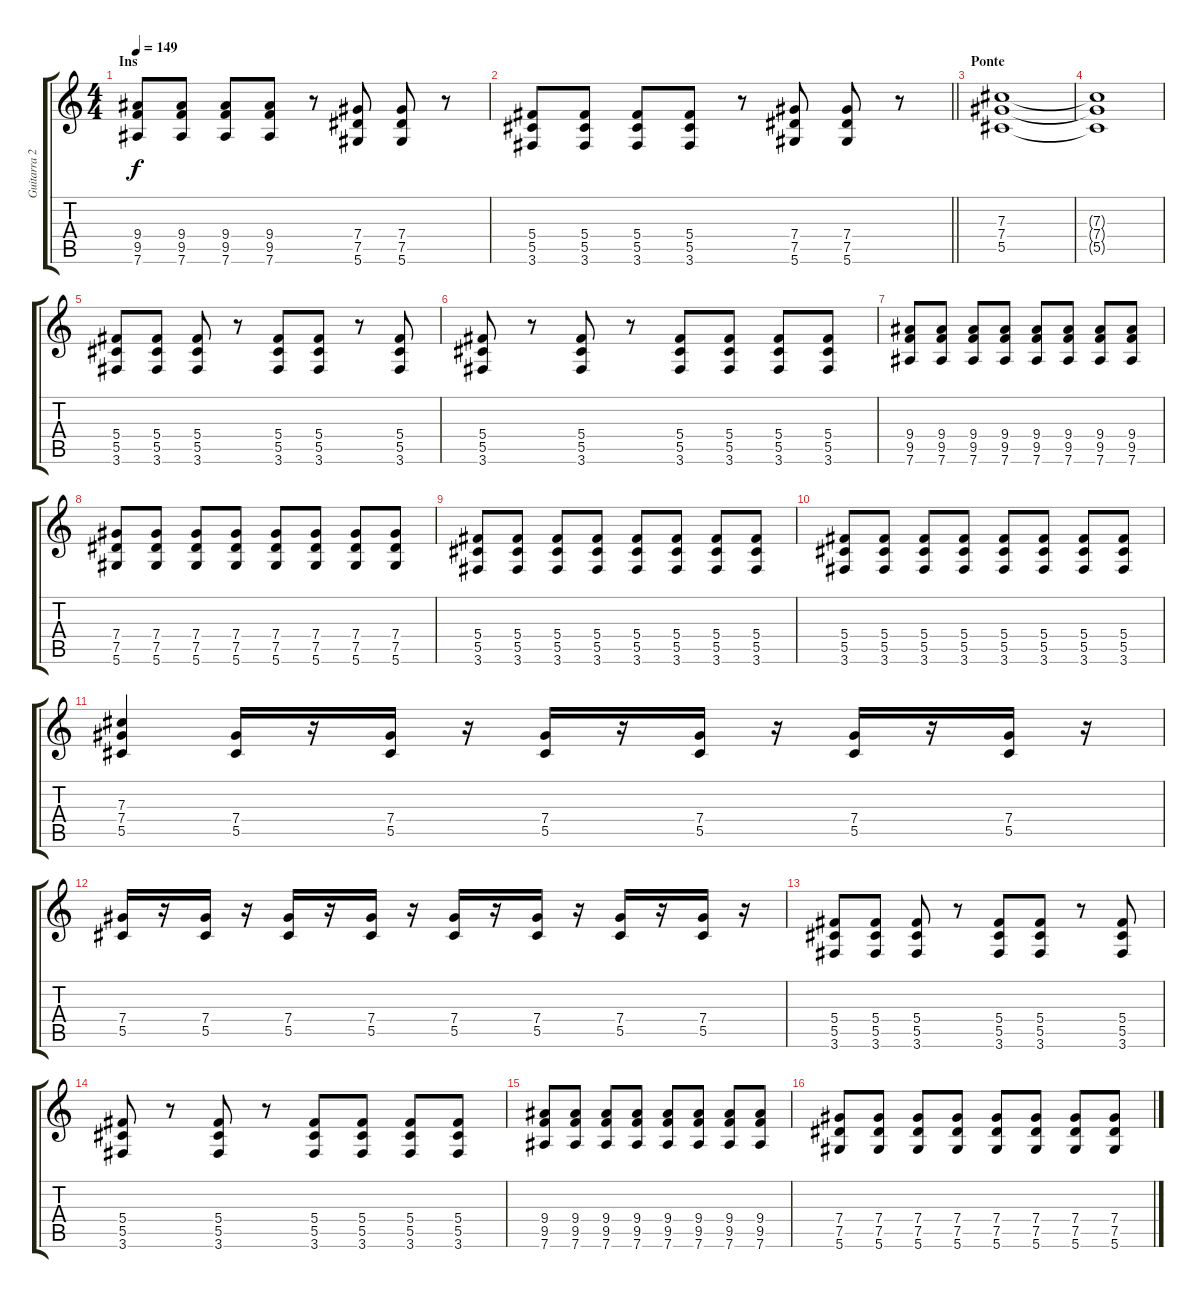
\track ("Guitarra 2" "Guitarra 2") {instrument distortionguitar}
\staff {score tabs}
\tuning (Eb4 Bb3 Gb3 Db3 Ab2 Eb2) {hide}
\ts (4 4)
\section ("" "Ins")
\tempo 149
\clef g2
\ks c
(9.4 9.5 7.6).8{dy f} (9.4 9.5 7.6).8 (9.4 9.5 7.6).8 (9.4 9.5 7.6).8 r.8 (7.4 7.5 5.6).8 (7.4 7.5 5.6).8 r.8 |
\barLineRight lightlight
(5.4 5.5 3.6).8 (5.4 5.5 3.6).8 (5.4 5.5 3.6).8 (5.4 5.5 3.6).8 r.8 (7.4 7.5 5.6).8 (7.4 7.5 5.6).8 r.8 |
\section ("" "Ponte")
(7.3 7.4 5.5).1 |
(7.3{t} 7.4{t} 5.5{t}).1 |
(5.4 5.5 3.6).8 (5.4 5.5 3.6).8 (5.4 5.5 3.6).8 r.8 (5.4 5.5 3.6).8 (5.4 5.5 3.6).8 r.8 (5.4 5.5 3.6).8 |
(5.4 5.5 3.6).8 r.8 (5.4 5.5 3.6).8 r.8 (5.4 5.5 3.6).8 (5.4 5.5 3.6).8 (5.4 5.5 3.6).8 (5.4 5.5 3.6).8 |
(9.4 9.5 7.6).8 (9.4 9.5 7.6).8 (9.4 9.5 7.6).8 (9.4 9.5 7.6).8 (9.4 9.5 7.6).8 (9.4 9.5 7.6).8 (9.4 9.5 7.6).8 (9.4 9.5 7.6).8 |
(7.4 7.5 5.6).8 (7.4 7.5 5.6).8 (7.4 7.5 5.6).8 (7.4 7.5 5.6).8 (7.4 7.5 5.6).8 (7.4 7.5 5.6).8 (7.4 7.5 5.6).8 (7.4 7.5 5.6).8 |
(5.4 5.5 3.6).8 (5.4 5.5 3.6).8 (5.4 5.5 3.6).8 (5.4 5.5 3.6).8 (5.4 5.5 3.6).8 (5.4 5.5 3.6).8 (5.4 5.5 3.6).8 (5.4 5.5 3.6).8 |
(5.4 5.5 3.6).8 (5.4 5.5 3.6).8 (5.4 5.5 3.6).8 (5.4 5.5 3.6).8 (5.4 5.5 3.6).8 (5.4 5.5 3.6).8 (5.4 5.5 3.6).8 (5.4 5.5 3.6).8 |
(7.3 7.4 5.5).4 (7.4 5.5).16 r.16 (7.4 5.5).16 r.16 (7.4 5.5).16 r.16 (7.4 5.5).16 r.16 (7.4 5.5).16 r.16 (7.4 5.5).16 r.16 |
(7.4 5.5).16 r.16 (7.4 5.5).16 r.16 (7.4 5.5).16 r.16 (7.4 5.5).16 r.16 (7.4 5.5).16 r.16 (7.4 5.5).16 r.16 (7.4 5.5).16 r.16 (7.4 5.5).16 r.16 |
(5.4 5.5 3.6).8 (5.4 5.5 3.6).8 (5.4 5.5 3.6).8 r.8 (5.4 5.5 3.6).8 (5.4 5.5 3.6).8 r.8 (5.4 5.5 3.6).8 |
(5.4 5.5 3.6).8 r.8 (5.4 5.5 3.6).8 r.8 (5.4 5.5 3.6).8 (5.4 5.5 3.6).8 (5.4 5.5 3.6).8 (5.4 5.5 3.6).8 |
(9.4 9.5 7.6).8 (9.4 9.5 7.6).8 (9.4 9.5 7.6).8 (9.4 9.5 7.6).8 (9.4 9.5 7.6).8 (9.4 9.5 7.6).8 (9.4 9.5 7.6).8 (9.4 9.5 7.6).8 |
(7.4 7.5 5.6).8 (7.4 7.5 5.6).8 (7.4 7.5 5.6).8 (7.4 7.5 5.6).8 (7.4 7.5 5.6).8 (7.4 7.5 5.6).8 (7.4 7.5 5.6).8 (7.4 7.5 5.6).8
